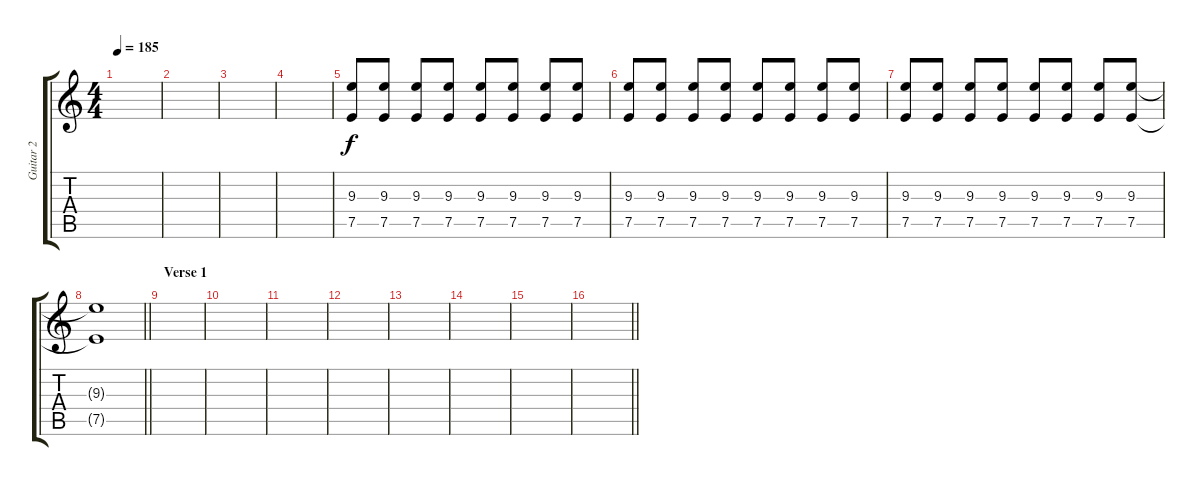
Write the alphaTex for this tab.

\track ("Guitar 2" "Guitar 2") {solo instrument overdrivenguitar}
\staff {score tabs}
\tuning (E4 B3 G3 D3 A2 E2) {hide}
\ts (4 4)
\tempo 185
\clef g2
\ks c
|
|
|
|
(9.3 7.5).8{volume 14 balance 0} (9.3 7.5).8 (9.3 7.5).8 (9.3 7.5).8 (9.3 7.5).8 (9.3 7.5).8 (9.3 7.5).8 (9.3 7.5).8 |
(9.3 7.5).8 (9.3 7.5).8 (9.3 7.5).8 (9.3 7.5).8 (9.3 7.5).8 (9.3 7.5).8 (9.3 7.5).8 (9.3 7.5).8 |
(9.3 7.5).8 (9.3 7.5).8 (9.3 7.5).8 (9.3 7.5).8 (9.3 7.5).8 (9.3 7.5).8 (9.3 7.5).8 (9.3 7.5).8 |
\barLineRight lightlight
(9.3{t} 7.5{t}).1 |
\section ("" "Verse 1")
|
|
|
|
|
|
|
\barLineRight lightlight
